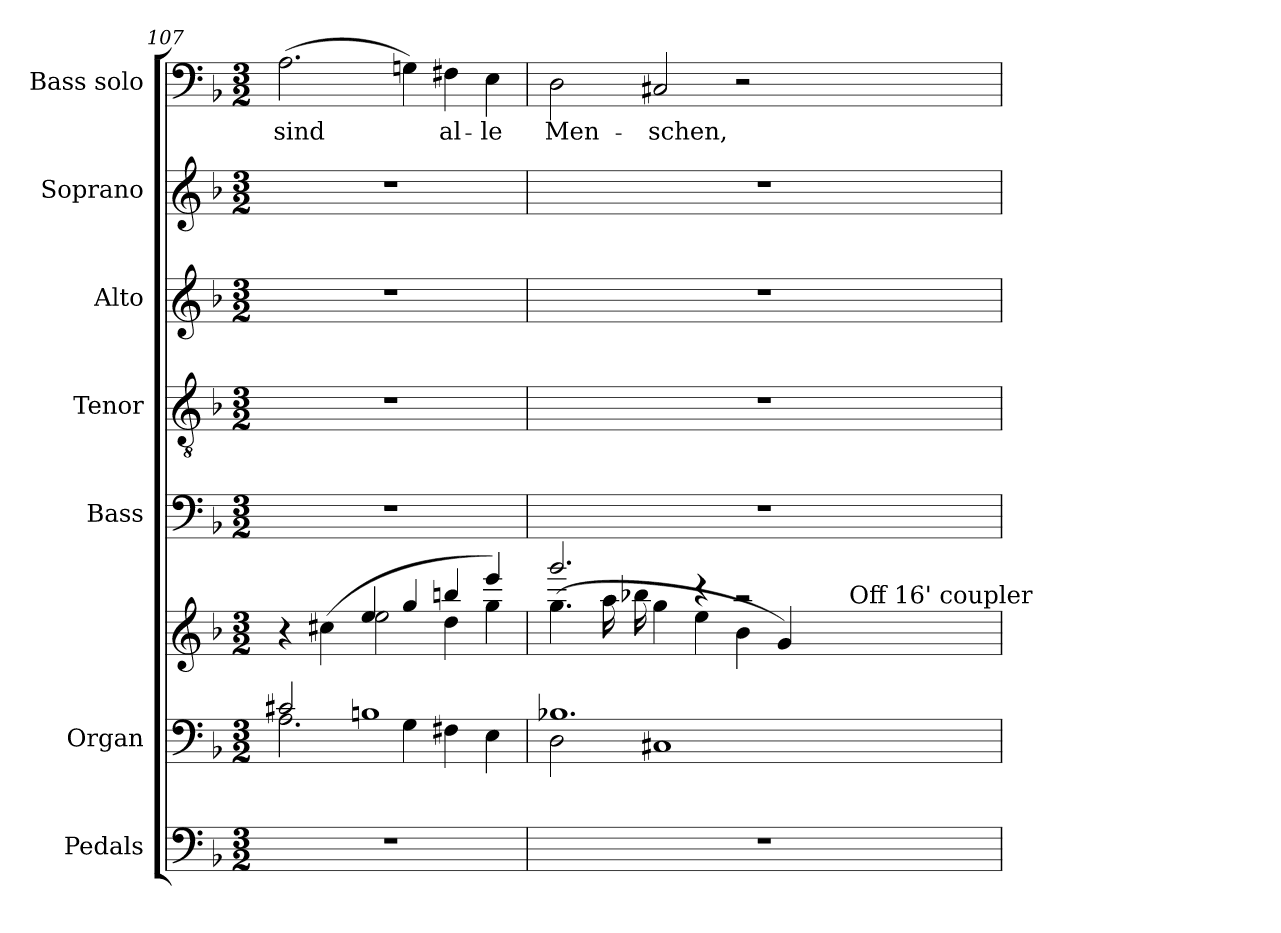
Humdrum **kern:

**kern	**kern	**kern	**kern	**kern	**kern	**kern	**kern	**text
*part7	*part6	*part6	*part5	*part4	*part3	*part2	*part1	*part1
*staff8	*staff7	*staff6	*staff5	*staff4	*staff3	*staff2	*staff1	*staff1
*I"Pedals	*I"Organ	*	*I"Bass	*I"Tenor	*I"Alto	*I"Soprano	*I"Bass solo	*
*I'Ped.	*I'Org.	*	*I'B.	*I'T.	*I'A.	*I'S.	*	*
*clefF4	*clefF4	*clefG2	*clefF4	*clefGv2	*clefG2	*clefG2	*clefF4	*
*	*	*	*	*ITrd7c12	*	*	*	*
*k[b-]	*k[b-]	*k[b-]	*k[b-]	*k[b-]	*k[b-]	*k[b-]	*k[b-]	*
*d:	*d:	*d:	*d:	*d:	*d:	*d:	*d:	*
*M3/2	*M3/2	*M3/2	*M3/2	*M3/2	*M3/2	*M3/2	*M3/2	*
=107	=107	=107	=107	=107	=107	=107	=107	=107
!LO:N:vis=1	!	!	!LO:N:vis=1	!LO:N:vis=1	!LO:N:vis=1	!LO:N:vis=1	!	!
*	*^	*^	*	*	*	*	*	*
!	!	!	!	!	!	!	!	!	!	!LO:LY:b:color=#000000
1.r	2c#Xi/	2.Ai\	4r	2ryy	1.r	1.r	1.r	1.r	(2.Ai\	sind
.	.	.	(4cc#Xi\	.	.	.	.	.	.	.
.	1Bni	.	4eei/	2eei\	.	.	.	.	.	.
.	.	4Gi\	4ggi/	.	.	.	.	.	4Gni\)	.
!	!	!	!	!	!	!	!	!	!	!LO:LY:b:color=#000000
.	.	4F#Xi\	4bbni/	4ddi\	.	.	.	.	4F#Xi\	al-
!	!	!	!	!	!	!	!	!	!	!LO:LY:b:color=#000000
.	.	4Ei\	4eeei/)	4ggi\	.	.	.	.	4Ei\	-le
=108	=108	=108	=108	=108	=108	=108	=108	=108	=108	=108
!LO:N:vis=1	!	!	!	!	!LO:N:vis=1	!LO:N:vis=1	!LO:N:vis=1	!LO:N:vis=1	!	!
!	!	!	!	!	!	!	!	!	!	!LO:LY:b:color=#000000
*	*	*	*	*^	*	*	*	*	*	*
1.r	1.B-Xi	2Di\	2.gggi/	(4.ggi\	1ryy	1.r	1.r	1.r	1.r	2Di\	Men-
.	.	.	.	16aai\	.	.	.	.	.	.	.
.	.	.	.	16bb-Xi\	.	.	.	.	.	.	.
!	!	!	!	!	!	!	!	!	!	!	!LO:LY:b:color=#000000
.	.	1C#Xi	.	4ggi\	.	.	.	.	.	2C#Xi/	-schen,
.	.	.	4r	4eei\	.	.	.	.	.	.	.
.	.	.	2r	4b-i\	4ryy	.	.	.	.	2r	.
.	.	.	.	4gi/)	8ryy	.	.	.	.	.	.
.	.	.	.	.	16ryy	.	.	.	.	.	.
.	.	.	.	.	32ryy	.	.	.	.	.	.
.	.	.	.	.	64ryy	.	.	.	.	.	.
.	.	.	.	.	128...ryy	.	.	.	.	.	.
!	!	!	!	!	!LO:TX:a:t=Off 16' coupler	!	!	!	!	!	!
.	.	.	.	.	1024ryy	.	.	.	.	.	.
*	*v	*v	*	*	*	*	*	*	*	*	*
*	*	*v	*v	*v	*	*	*	*	*	*
=	=	=	=	=	=	=	=	=
*-	*-	*-	*-	*-	*-	*-	*-	*-
